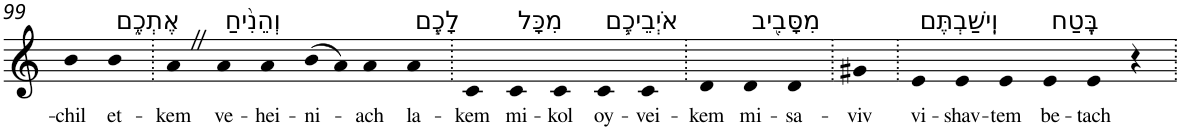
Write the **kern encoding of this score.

**kern	**text
*part1	*part1
*staff1	*staff1
*I"Piano	*
*I'Pno	*
!!LO:PB:g=z
*clefG2	*
*k[]	*
=99	=99
!	!LO:LY:b
4b	-chil
!LO:TX:a:t=אֶתְכֶ֑ם	!
!	!LO:LY:b
4b	et-
=100.	=100.
!	!LO:LY:b
4aZ	-kem
!LO:TX:a:t=וְהֵנִ֨יחַ	!
!	!LO:LY:b
4a	ve-
!	!LO:LY:b
4a	-hei-
!	!LO:LY:b
(8b	-ni-
8a)	.
!	!LO:LY:b
4a	-ach
!LO:TX:a:t=לָכֶ֧ם	!
!	!LO:LY:b
4a	la-
=101.	=101.
!	!LO:LY:b
4c	-kem
!LO:TX:a:t=מִכָּל	!
!	!LO:LY:b
4c	mi-
!	!LO:LY:b
4c	-kol
!LO:TX:a:t=אֹיְבֵיכֶ֛ם	!
!	!LO:LY:b
4c	oy-
!	!LO:LY:b
4c	-vei-
=102.	=102.
!	!LO:LY:b
4d	-kem
!LO:TX:a:t=מִסָּבִ֖יב	!
!	!LO:LY:b
4d	mi-
!	!LO:LY:b
4d	-sa-
=103.	=103.
!	!LO:LY:b
4g#X	-viv
=104.	=104.
!LO:TX:a:t=וִֽישַׁבְתֶּם	!
!	!LO:LY:b
4e	vi-
!	!LO:LY:b
4e	-shav-
!	!LO:LY:b
4e	-tem
!LO:TX:a:t=בֶּֽטַח	!
!	!LO:LY:b
4e	be-
!	!LO:LY:b
4e	-tach
4r	.
=.	=.
*-	*-
